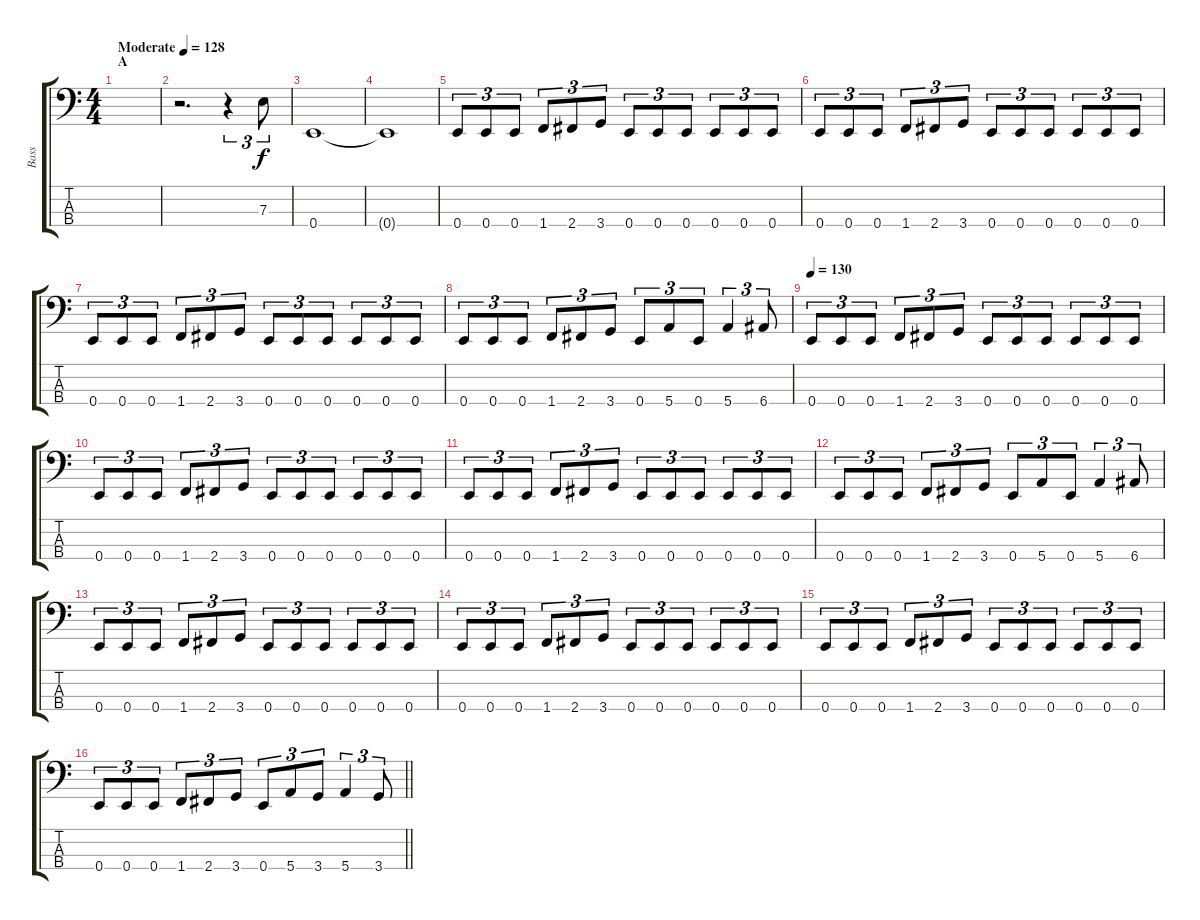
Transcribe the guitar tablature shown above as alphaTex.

\track ("Bass" "Bass") {instrument electricbasspick}
\staff {score tabs}
\tuning (G2 D2 A1 E1) {hide}
\ts (4 4)
\section ("" "A")
\tempo (128 "Moderate")
\clef f4
\ks c
|
r.2{d} r.4{tu (3 2)} 7.3.8{tu (3 2)} |
0.4.1 |
0.4{t}.1 |
0.4.8{tu (3 2)} 0.4.8{tu (3 2)} 0.4.8{tu (3 2)} 1.4.8{tu (3 2)} 2.4.8{tu (3 2)} 3.4.8{tu (3 2)} 0.4.8{tu (3 2)} 0.4.8{tu (3 2)} 0.4.8{tu (3 2)} 0.4.8{tu (3 2)} 0.4.8{tu (3 2)} 0.4.8{tu (3 2)} |
0.4.8{tu (3 2)} 0.4.8{tu (3 2)} 0.4.8{tu (3 2)} 1.4.8{tu (3 2)} 2.4.8{tu (3 2)} 3.4.8{tu (3 2)} 0.4.8{tu (3 2)} 0.4.8{tu (3 2)} 0.4.8{tu (3 2)} 0.4.8{tu (3 2)} 0.4.8{tu (3 2)} 0.4.8{tu (3 2)} |
0.4.8{tu (3 2)} 0.4.8{tu (3 2)} 0.4.8{tu (3 2)} 1.4.8{tu (3 2)} 2.4.8{tu (3 2)} 3.4.8{tu (3 2)} 0.4.8{tu (3 2)} 0.4.8{tu (3 2)} 0.4.8{tu (3 2)} 0.4.8{tu (3 2)} 0.4.8{tu (3 2)} 0.4.8{tu (3 2)} |
0.4.8{tu (3 2)} 0.4.8{tu (3 2)} 0.4.8{tu (3 2)} 1.4.8{tu (3 2)} 2.4.8{tu (3 2)} 3.4.8{tu (3 2)} 0.4.8{tu (3 2)} 5.4.8{tu (3 2)} 0.4.8{tu (3 2)} 5.4.4{tu (3 2)} 6.4.8{tu (3 2)} |
\tempo 130
0.4.8{tu (3 2)} 0.4.8{tu (3 2)} 0.4.8{tu (3 2)} 1.4.8{tu (3 2)} 2.4.8{tu (3 2)} 3.4.8{tu (3 2)} 0.4.8{tu (3 2)} 0.4.8{tu (3 2)} 0.4.8{tu (3 2)} 0.4.8{tu (3 2)} 0.4.8{tu (3 2)} 0.4.8{tu (3 2)} |
0.4.8{tu (3 2)} 0.4.8{tu (3 2)} 0.4.8{tu (3 2)} 1.4.8{tu (3 2)} 2.4.8{tu (3 2)} 3.4.8{tu (3 2)} 0.4.8{tu (3 2)} 0.4.8{tu (3 2)} 0.4.8{tu (3 2)} 0.4.8{tu (3 2)} 0.4.8{tu (3 2)} 0.4.8{tu (3 2)} |
0.4.8{tu (3 2)} 0.4.8{tu (3 2)} 0.4.8{tu (3 2)} 1.4.8{tu (3 2)} 2.4.8{tu (3 2)} 3.4.8{tu (3 2)} 0.4.8{tu (3 2)} 0.4.8{tu (3 2)} 0.4.8{tu (3 2)} 0.4.8{tu (3 2)} 0.4.8{tu (3 2)} 0.4.8{tu (3 2)} |
0.4.8{tu (3 2)} 0.4.8{tu (3 2)} 0.4.8{tu (3 2)} 1.4.8{tu (3 2)} 2.4.8{tu (3 2)} 3.4.8{tu (3 2)} 0.4.8{tu (3 2)} 5.4.8{tu (3 2)} 0.4.8{tu (3 2)} 5.4.4{tu (3 2)} 6.4.8{tu (3 2)} |
0.4.8{tu (3 2)} 0.4.8{tu (3 2)} 0.4.8{tu (3 2)} 1.4.8{tu (3 2)} 2.4.8{tu (3 2)} 3.4.8{tu (3 2)} 0.4.8{tu (3 2)} 0.4.8{tu (3 2)} 0.4.8{tu (3 2)} 0.4.8{tu (3 2)} 0.4.8{tu (3 2)} 0.4.8{tu (3 2)} |
0.4.8{tu (3 2)} 0.4.8{tu (3 2)} 0.4.8{tu (3 2)} 1.4.8{tu (3 2)} 2.4.8{tu (3 2)} 3.4.8{tu (3 2)} 0.4.8{tu (3 2)} 0.4.8{tu (3 2)} 0.4.8{tu (3 2)} 0.4.8{tu (3 2)} 0.4.8{tu (3 2)} 0.4.8{tu (3 2)} |
0.4.8{tu (3 2)} 0.4.8{tu (3 2)} 0.4.8{tu (3 2)} 1.4.8{tu (3 2)} 2.4.8{tu (3 2)} 3.4.8{tu (3 2)} 0.4.8{tu (3 2)} 0.4.8{tu (3 2)} 0.4.8{tu (3 2)} 0.4.8{tu (3 2)} 0.4.8{tu (3 2)} 0.4.8{tu (3 2)} |
\barLineRight lightlight
0.4.8{tu (3 2)} 0.4.8{tu (3 2)} 0.4.8{tu (3 2)} 1.4.8{tu (3 2)} 2.4.8{tu (3 2)} 3.4.8{tu (3 2)} 0.4.8{tu (3 2)} 5.4.8{tu (3 2)} 3.4.8{tu (3 2)} 5.4.4{tu (3 2)} 3.4.8{tu (3 2)}
